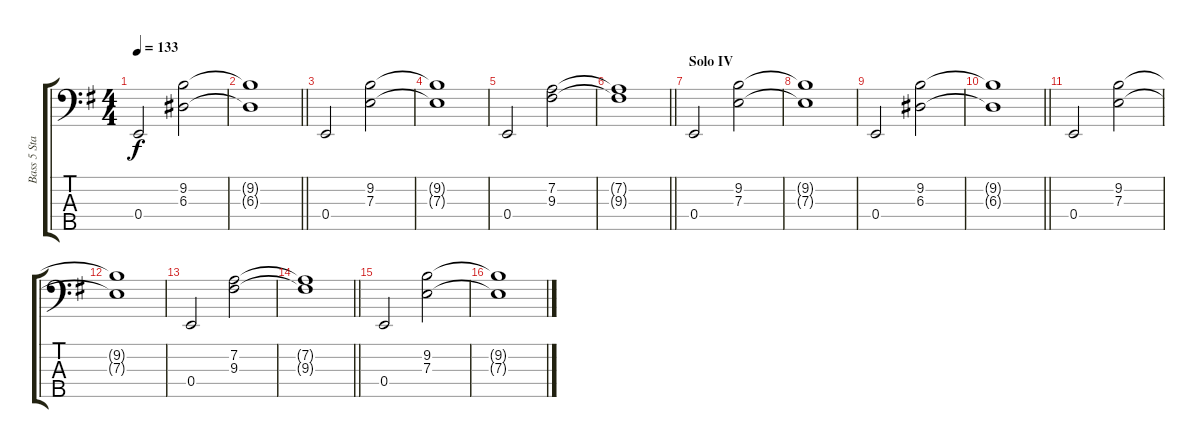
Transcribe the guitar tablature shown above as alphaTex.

\track ("Bass 5 Standard" "Bass 5 Sta") {instrument electricbassfinger}
\staff {score tabs}
\tuning (G2 D2 A1 E1 B0) {hide}
\ts (4 4)
\tempo 133
\clef f4
\ks eminor
0.4.2{dy f} (9.2 6.3).2 |
\barLineRight lightlight
(9.2{t} 6.3{t}).1 |
0.4.2 (9.2 7.3).2 |
(9.2{t} 7.3{t}).1 |
0.4.2 (7.2 9.3).2 |
\barLineRight lightlight
(7.2{t} 9.3{t}).1 |
\section ("" "Solo IV")
0.4.2 (9.2 7.3).2 |
(9.2{t} 7.3{t}).1 |
0.4.2 (9.2 6.3).2 |
\barLineRight lightlight
(9.2{t} 6.3{t}).1 |
0.4.2 (9.2 7.3).2 |
(9.2{t} 7.3{t}).1 |
0.4.2 (7.2 9.3).2 |
\barLineRight lightlight
(7.2{t} 9.3{t}).1 |
0.4.2 (9.2 7.3).2 |
(9.2{t} 7.3{t}).1
